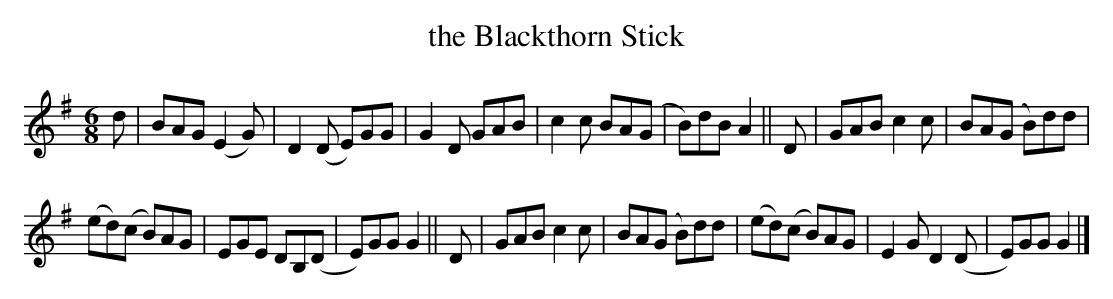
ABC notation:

X:1
T: the Blackthorn Stick
M: 6/8
L: 1/8
K: G
d | BAG (E2G) | D2(D E)GG | G2D GAB | c2c BA(G | B)dB A2 || D | GAB c2c | BA(G B)dd |
(ed)(c B)AG | EGE DB,(D | E)GG G2 || D | GAB c2c | BA(G B)dd | (ed)(c B)AG | E2G D2(D | E)GG G2 |]
